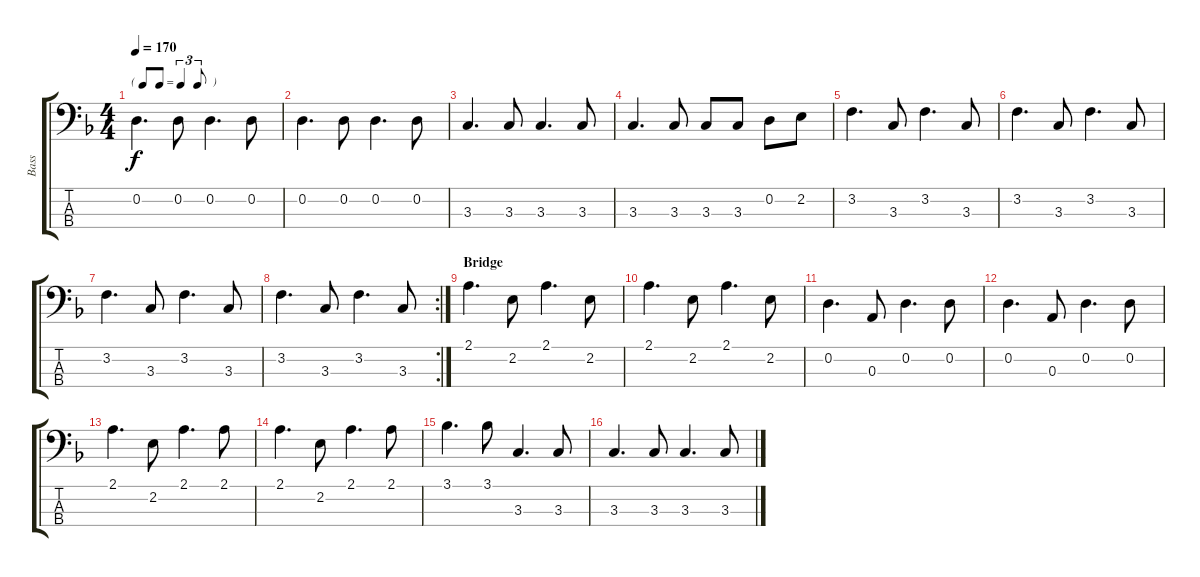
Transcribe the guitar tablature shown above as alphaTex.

\track ("Bass" "Bass") {instrument electricbassfinger}
\staff {score tabs}
\tuning (G2 D2 A1 E1) {hide}
\ts (4 4)
\tf triplet8th
\tempo 170
\clef f4
\ks f
0.2.4{d dy f} 0.2.8 0.2.4{d} 0.2.8 |
0.2.4{d} 0.2.8 0.2.4{d} 0.2.8 |
3.3.4{d} 3.3.8 3.3.4{d} 3.3.8 |
3.3.4{d} 3.3.8 3.3.8 3.3.8 0.2.8 2.2.8 |
3.2.4{d} 3.3.8 3.2.4{d} 3.3.8 |
3.2.4{d} 3.3.8 3.2.4{d} 3.3.8 |
3.2.4{d} 3.3.8 3.2.4{d} 3.3.8 |
\rc 2
3.2.4{d} 3.3.8 3.2.4{d} 3.3.8 |
\section ("" "Bridge")
2.1.4{d} 2.2.8 2.1.4{d} 2.2.8 |
2.1.4{d} 2.2.8 2.1.4{d} 2.2.8 |
0.2.4{d} 0.3.8 0.2.4{d} 0.2.8 |
0.2.4{d} 0.3.8 0.2.4{d} 0.2.8 |
2.1.4{d} 2.2.8 2.1.4{d} 2.1.8 |
2.1.4{d} 2.2.8 2.1.4{d} 2.1.8 |
3.1.4{d} 3.1.8 3.3.4{d} 3.3.8 |
3.3.4{d} 3.3.8 3.3.4{d} 3.3.8
